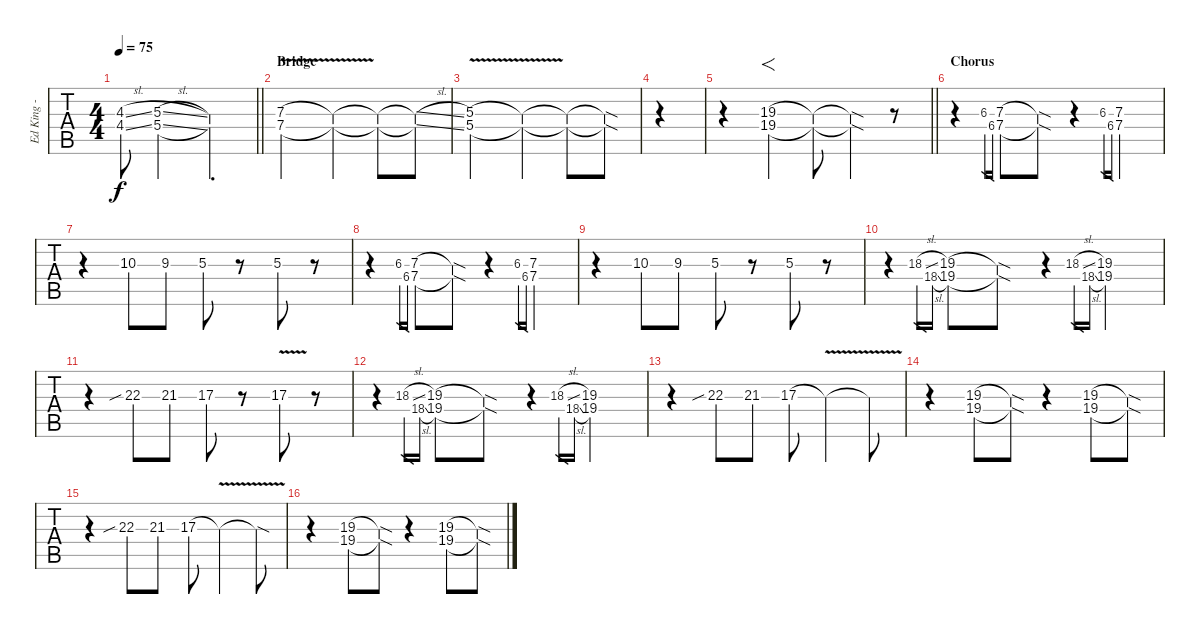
\track ("Ed King - Slide Guitar" "Ed King - ") {instrument overdrivenguitar}
\staff {tabs}
\tuning (E4 B3 G3 D3 A2 D2) {hide}
\ts (4 4)
\tempo 75
\clef g2
\barLineRight lightlight
\ks c
(4.3{sl} 4.4{sl}).8{dy f} (5.3{sl} 5.4{sl}).2 (5.3{t} 5.4{t}).4{d} |
\section ("" "Bridge")
(7.3{v} 7.4{v}).2 (7.3{t} 7.4{t}).4 (7.3{t} 7.4{t}).8 (7.3{sl t} 7.4{sl t}).8 |
(5.3{v} 5.4{v}).2 (5.3{t} 5.4{t}).4 (5.3{t} 5.4{t}).8 (5.3{sod t} 5.4{sod t}).8 |
|
\barLineRight lightlight
r.4 (19.3 19.4).4{f} (19.3{t} 19.4{t}).8 (19.3{sod t} 19.4{sod t}).4 r.8 |
\section ("" "Chorus")
r.4 6.3.16{gr} 6.4.16{gr} (7.3 7.4).8 (7.3{sod t} 7.4{sod t}).8 r.4 6.3.16{gr} 6.4.16{gr} (7.3 7.4).4 |
r.4 10.3.8 9.3.8 5.3.8 r.8 5.3.8 r.8 |
r.4 6.3.16{gr} 6.4.16{gr} (7.3 7.4).8 (7.3{sod t} 7.4{sod t}).8 r.4 6.3.16{gr} 6.4.16{gr} (7.3 7.4).4 |
r.4 10.3.8 9.3.8 5.3.8 r.8 5.3.8 r.8 |
r.4 18.3{sl}.16{gr} 18.4{sl}.16{gr} (19.3 19.4).8 (19.3{sod t} 19.4{sod t}).8 r.4 18.3{sl}.16{gr} 18.4{sl}.16{gr} (19.3 19.4).4 |
r.4 22.3{sib}.8 21.3.8 17.3.8 r.8 17.3{v}.8 r.8 |
r.4 18.3{sl}.16{gr} 18.4{sl}.16{gr} (19.3 19.4).8 (19.3{sod t} 19.4{sod t}).8 r.4 18.3{sl}.16{gr} 18.4{sl}.16{gr} (19.3 19.4).4 |
r.4 22.3{sib}.8 21.3.8 17.3.8 17.3{v t}.4 17.3{t}.8 |
r.4 (19.3 19.4).8 (19.3{sod t} 19.4{sod t}).8 r.4 (19.3 19.4).8 (19.3{sod t} 19.4{sod t}).8 |
r.4 22.3{sib}.8 21.3.8 17.3.8 17.3{v t}.4 17.3{sod t}.8 |
r.4 (19.3 19.4).8 (19.3{sod t} 19.4{sod t}).8 r.4 (19.3 19.4).8 (19.3{sod t} 19.4{sod t}).8
